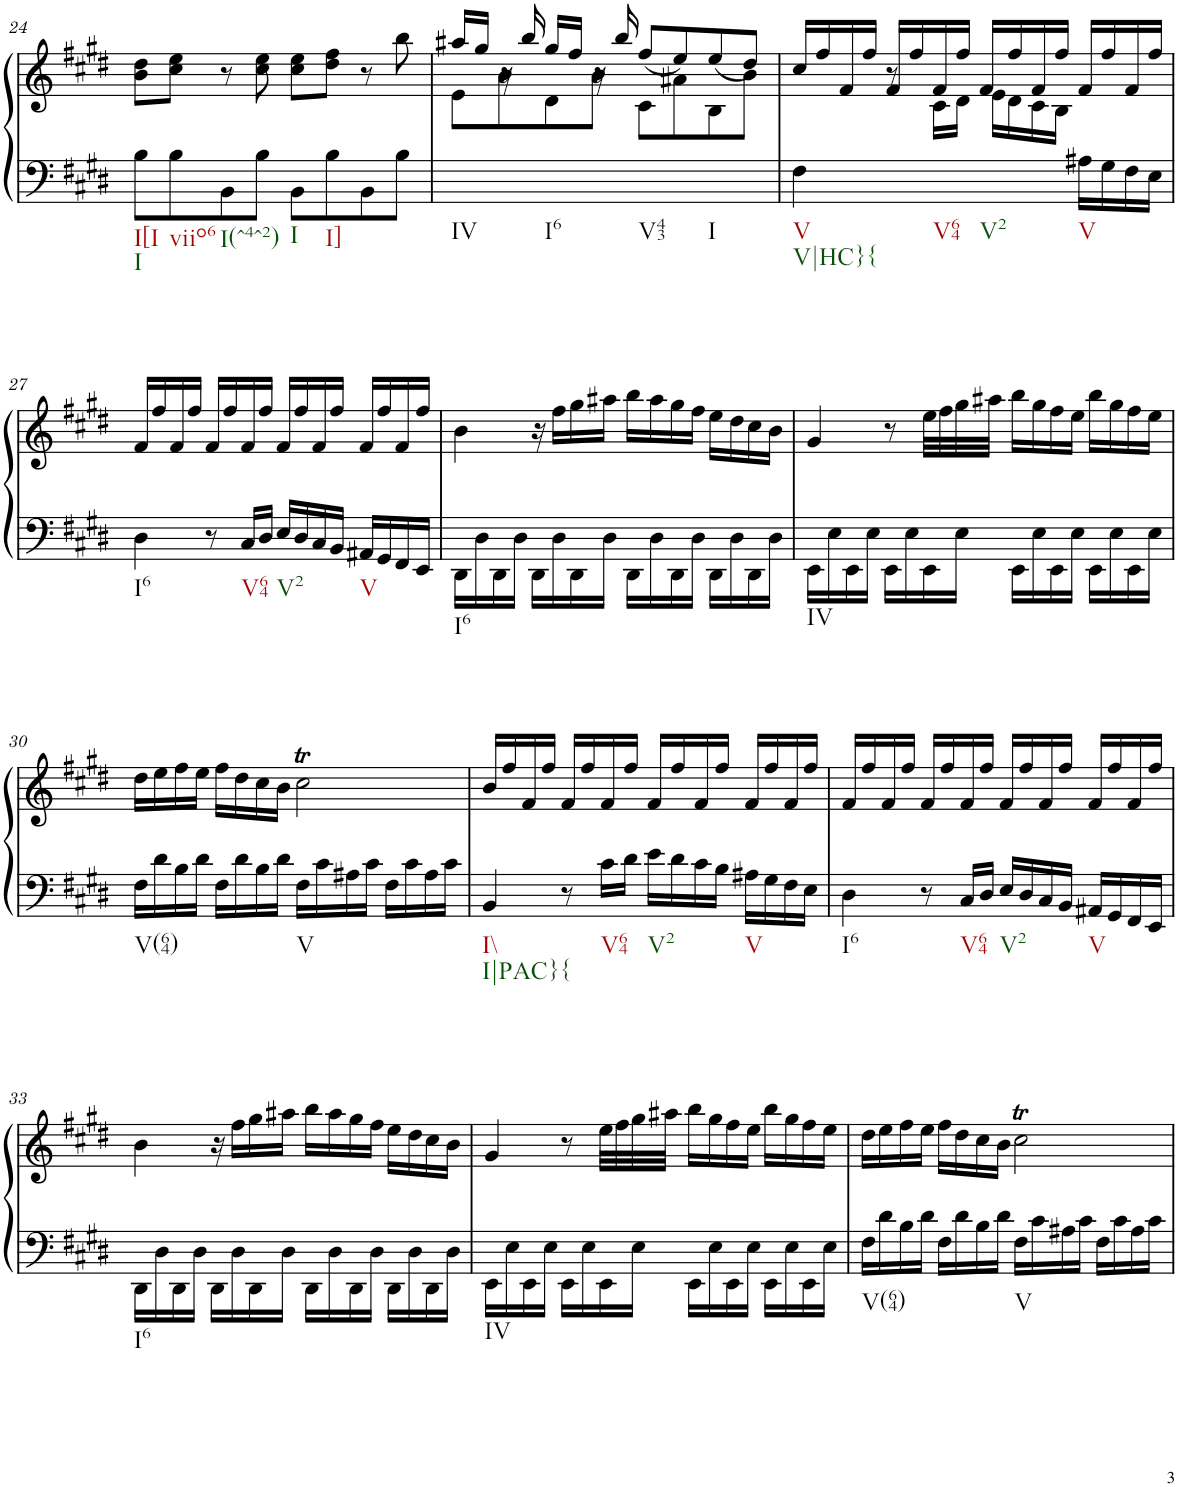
**kern	**kern
*part1	*part1
*staff2	*staff1
*I"Piano	*
*I'Pno.	*
!!LO:PB:g=z
*clefF4	*clefG2
*k[f#c#g#d#]	*k[f#c#g#d#]
*M4/4	*M4/4
*met(c)	*met(c)
=24	=24
!LO:TX:b:t=I[I	!
!LO:TX:b:t=I	!
8B\L	8b\ 8dd#\L
!LO:TX:b:t=viio6	!
8B\	8cc#\ 8ee\J
!LO:TX:b:t=I(^4^2)	!
8BB\	8r
8B\J	8cc#\ 8ee\
!LO:TX:b:t=I	!
8BB\L	8cc#\ 8ee\L
!LO:TX:b:t=I]	!
8B\	8dd#\ 8ff#\J
8BB\	8r
8B\J	8bb\
=25	=25
*	*^
!LO:TX:b:t=IV	!	!
4ryy	16aa#X/LL	8e\L
.	16gg#/JJ	.
.	16r	8b\
.	16bb/	.
!LO:TX:b:t=I6	!	!
4ryy	16gg#/LL	8d#\
.	16ff#/JJ	.
.	16r	8b\J
.	16bb/	.
!LO:TX:b:t=V43	!	!
4ryy	(8ff#/L	8c#\L
.	8ee/)	8a#X\
!LO:TX:b:t=I	!	!
4ryy	(8ee/	8B\
.	8dd#/J)	8b\J
=26	=26	=26
!LO:TX:b:t=V	!	!
!LO:TX:b:t=V|HC}{	!	!
4F#\	16cc#/LL	4.ryy
.	16ff#/	.
.	16f#/	.
.	16ff#/JJ	.
8r	16f#/LL	.
.	16ff#/	.
!LO:TX:b:t=V64	!	!
8ryy	16f#/	16c#\LL
.	16ff#/JJ	16d#\JJ
!LO:TX:b:t=V2	!	!
4ryy	16f#/LL	16e\LL
.	16ff#/	16d#\
.	16f#/	16c#\
.	16ff#/JJ	16B\JJ
!LO:TX:b:t=V	!	!
16A#X\LL	16f#/LL	4ryy
16G#\	16ff#/	.
16F#\	16f#/	.
16E\JJ	16ff#/JJ	.
*	*v	*v
!!LO:LB:g=z
=27	=27
!LO:TX:b:t=I6	!
4D#\	16f#/LL
.	16ff#/
.	16f#/
.	16ff#/JJ
8r	16f#/LL
.	16ff#/
!LO:TX:b:t=V64	!
16C#/LL	16f#/
16D#/JJ	16ff#/JJ
!LO:TX:b:t=V2	!
16E/LL	16f#/LL
16D#/	16ff#/
16C#/	16f#/
16BB/JJ	16ff#/JJ
!LO:TX:b:t=V	!
16AA#X/LL	16f#/LL
16GG#/	16ff#/
16FF#/	16f#/
16EE/JJ	16ff#/JJ
=28	=28
!LO:TX:b:t=I6	!
16DD#\LL	4b\
16D#\	.
16DD#\	.
16D#\JJ	.
16DD#\LL	16r
16D#\	16ff#\LL
16DD#\	16gg#\
16D#\JJ	16aa#X\JJ
16DD#\LL	16bb\LL
16D#\	16aa#\
16DD#\	16gg#\
16D#\JJ	16ff#\JJ
16DD#\LL	16ee\LL
16D#\	16dd#\
16DD#\	16cc#\
16D#\JJ	16b\JJ
=29	=29
!LO:TX:b:t=IV	!
16EE\LL	4g#/
16E\	.
16EE\	.
16E\JJ	.
16EE\LL	8r
16E\	.
16EE\	32ee\LLL
.	32ff#\
16E\JJ	32gg#\
.	32aa#X\JJJ
16EE\LL	16bb\LL
16E\	16gg#\
16EE\	16ff#\
16E\JJ	16ee\JJ
16EE\LL	16bb\LL
16E\	16gg#\
16EE\	16ff#\
16E\JJ	16ee\JJ
!!LO:LB:g=z
=30	=30
!LO:TX:b:t=V(64)	!
16F#\LL	16dd#\LL
16d#\	16ee\
16B\	16ff#\
16d#\JJ	16ee\JJ
16F#\LL	16ff#\LL
16d#\	16dd#\
16B\	16cc#\
16d#\JJ	16b\JJ
!LO:TX:b:t=V	!
16F#\LL	2cc#T\
16c#\	.
16A#X\	.
16c#\JJ	.
16F#\LL	.
16c#\	.
16A#\	.
16c#\JJ	.
=31	=31
!LO:TX:b:t=I\\	!
!LO:TX:b:t=I|PAC}{	!
4BB/	16b/LL
.	16ff#/
.	16f#/
.	16ff#/JJ
8r	16f#/LL
.	16ff#/
!LO:TX:b:t=V64	!
16c#\LL	16f#/
16d#\JJ	16ff#/JJ
!LO:TX:b:t=V2	!
16e\LL	16f#/LL
16d#\	16ff#/
16c#\	16f#/
16B\JJ	16ff#/JJ
!LO:TX:b:t=V	!
16A#X\LL	16f#/LL
16G#\	16ff#/
16F#\	16f#/
16E\JJ	16ff#/JJ
=32	=32
!LO:TX:b:t=I6	!
4D#\	16f#/LL
.	16ff#/
.	16f#/
.	16ff#/JJ
8r	16f#/LL
.	16ff#/
!LO:TX:b:t=V64	!
16C#/LL	16f#/
16D#/JJ	16ff#/JJ
!LO:TX:b:t=V2	!
16E/LL	16f#/LL
16D#/	16ff#/
16C#/	16f#/
16BB/JJ	16ff#/JJ
!LO:TX:b:t=V	!
16AA#X/LL	16f#/LL
16GG#/	16ff#/
16FF#/	16f#/
16EE/JJ	16ff#/JJ
!!LO:LB:g=z
=33	=33
!LO:TX:b:t=I6	!
16DD#\LL	4b\
16D#\	.
16DD#\	.
16D#\JJ	.
16DD#\LL	16r
16D#\	16ff#\LL
16DD#\	16gg#\
16D#\JJ	16aa#X\JJ
16DD#\LL	16bb\LL
16D#\	16aa#\
16DD#\	16gg#\
16D#\JJ	16ff#\JJ
16DD#\LL	16ee\LL
16D#\	16dd#\
16DD#\	16cc#\
16D#\JJ	16b\JJ
=34	=34
!LO:TX:b:t=IV	!
16EE\LL	4g#/
16E\	.
16EE\	.
16E\JJ	.
16EE\LL	8r
16E\	.
16EE\	32ee\LLL
.	32ff#\
16E\JJ	32gg#\
.	32aa#X\JJJ
16EE\LL	16bb\LL
16E\	16gg#\
16EE\	16ff#\
16E\JJ	16ee\JJ
16EE\LL	16bb\LL
16E\	16gg#\
16EE\	16ff#\
16E\JJ	16ee\JJ
=35	=35
!LO:TX:b:t=V(64)	!
16F#\LL	16dd#\LL
16d#\	16ee\
16B\	16ff#\
16d#\JJ	16ee\JJ
16F#\LL	16ff#\LL
16d#\	16dd#\
16B\	16cc#\
16d#\JJ	16b\JJ
!LO:TX:b:t=V	!
16F#\LL	2cc#T\
16c#\	.
16A#X\	.
16c#\JJ	.
16F#\LL	.
16c#\	.
16A#\	.
16c#\JJ	.
=	=
*-	*-
